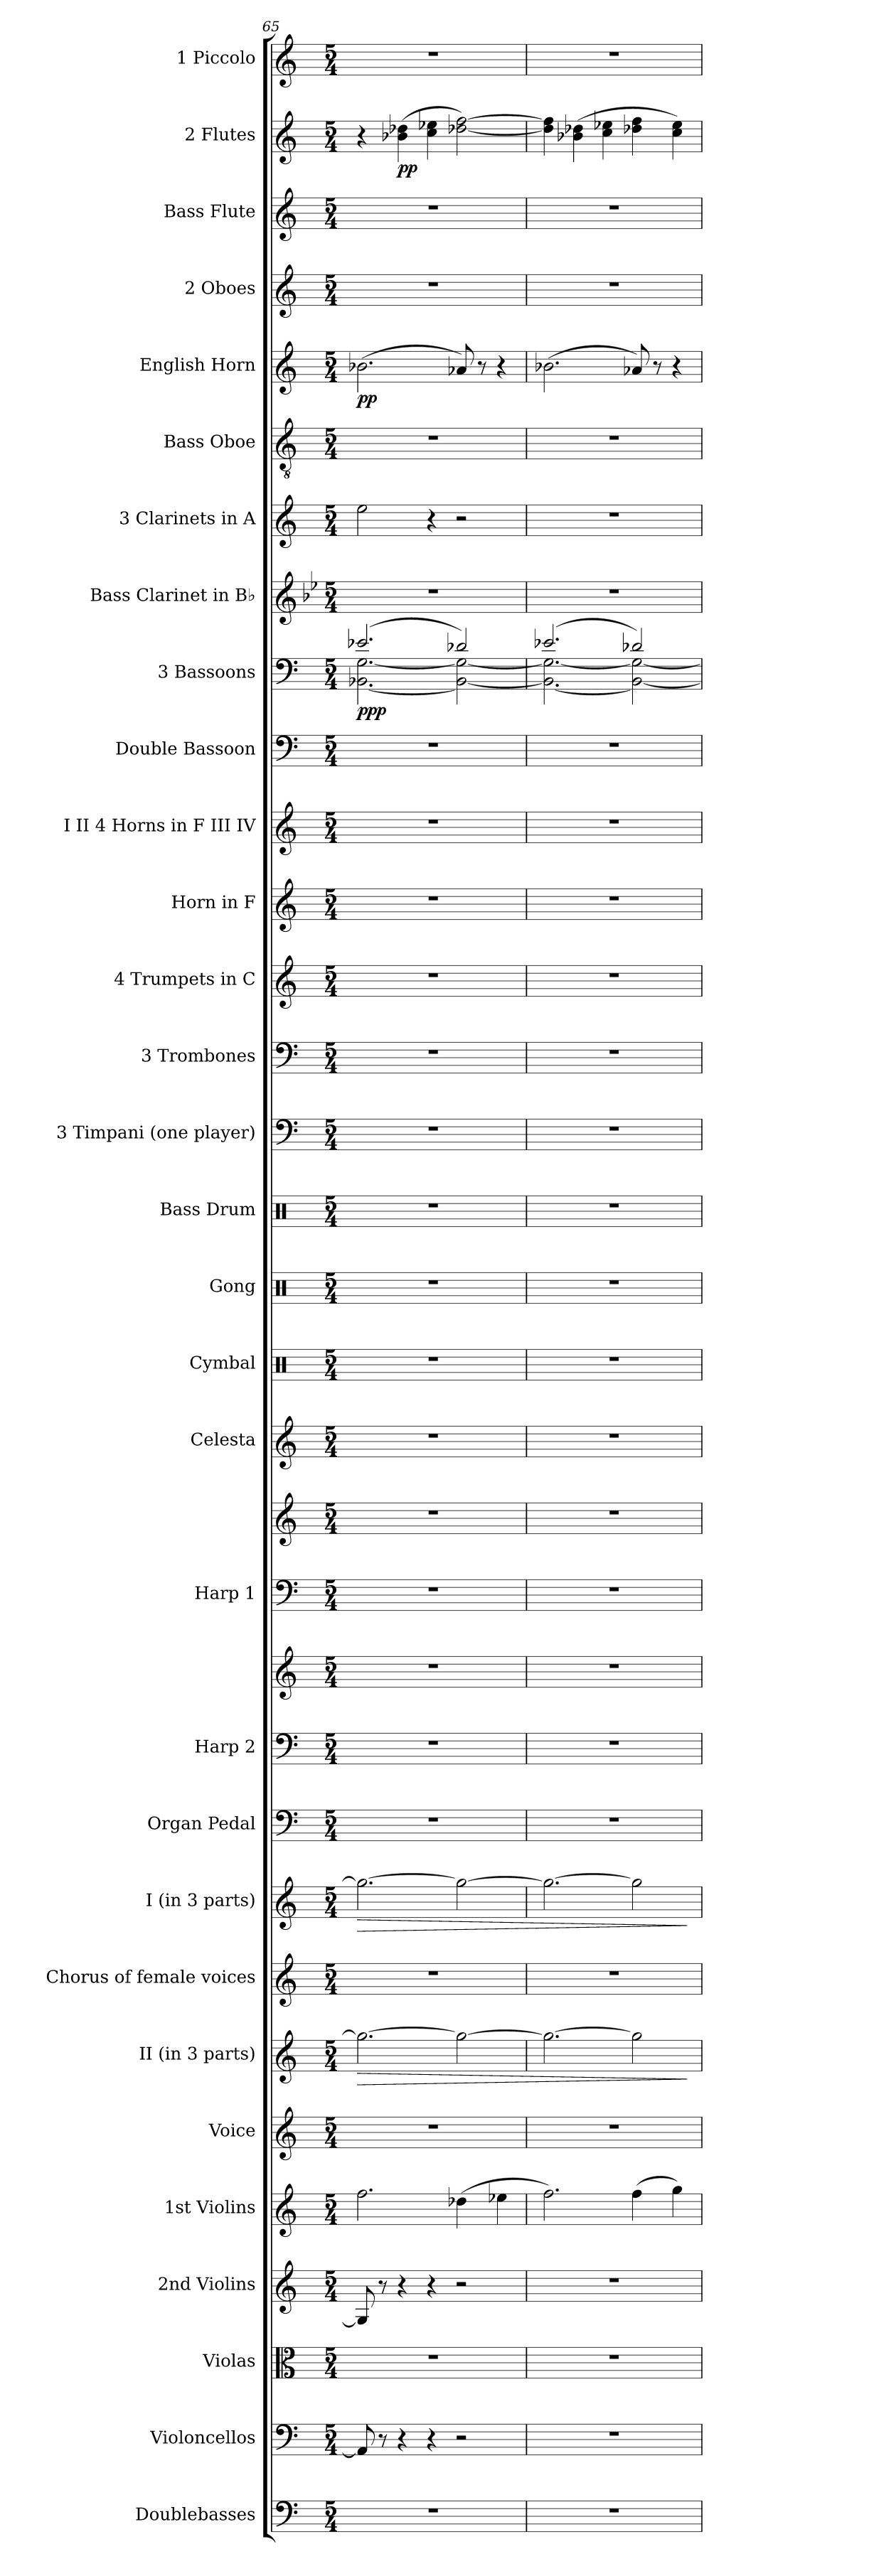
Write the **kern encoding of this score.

**kern	**kern	**kern	**kern	**kern	**kern	**kern	**dynam	**kern	**kern	**dynam	**kern	**kern	**kern	**kern	**kern	**kern	**kern	**kern	**kern	**kern	**kern	**kern	**kern	**kern	**kern	**kern	**dynam	**kern	**kern	**kern	**kern	**dynam	**kern	**kern	**kern	**dynam	**kern
*part31	*part30	*part29	*part28	*part27	*part26	*part25	*part25	*part24	*part23	*part23	*part22	*part21	*part21	*part20	*part20	*part19	*part18	*part17	*part16	*part15	*part14	*part13	*part12	*part11	*part10	*part9	*part9	*part8	*part7	*part6	*part5	*part5	*part4	*part3	*part2	*part2	*part1
*staff33	*staff32	*staff31	*staff30	*staff29	*staff28	*staff27	*staff27	*staff26	*staff25	*staff25	*staff24	*staff23	*staff22	*staff21	*staff20	*staff19	*staff18	*staff17	*staff16	*staff15	*staff14	*staff13	*staff12	*staff11	*staff10	*staff9	*staff9	*staff8	*staff7	*staff6	*staff5	*staff5	*staff4	*staff3	*staff2	*staff2	*staff1
*I"Doublebasses	*I"Violoncellos	*I"Violas	*I"2nd Violins	*I"1st Violins	*I"Voice	*I"II (in 3 parts)	*	*I"Chorus of female voices	*I"I (in 3 parts)	*	*I"Organ Pedal	*I"Harp 2	*	*I"Harp 1	*	*I"Celesta	*I"Cymbal	*I"Gong	*I"Bass Drum	*I"3 Timpani (one player)	*I"3 Trombones	*I"4 Trumpets in C	*I"Horn in F	*I"I  II 4 Horns in F                 III  IV	*I"Double Bassoon	*I"3 Bassoons	*	*I"Bass Clarinet in B♭	*I"3 Clarinets in A	*I"Bass Oboe	*I"English Horn	*	*I"2 Oboes	*I"Bass Flute	*I"2 Flutes	*	*I"1 Piccolo
*I'Db.	*I'Vc.	*I'Vas.	*	*I'Vns.	*	*	*	*I'Ch	*	*	*I'Org. Ped.	*	*	*	*	*I'Cel.	*I'Cym.	*I'Go.	*I'B. Dr.	*I'Timp.	*I'Trb.	*I'Trp.	*I'Hn	*I'Hrn.	*I'Dbn.	*I'Bn.	*	*I'Bcl.	*I'Cl.	*I'Bass Ob.	*I'E. H.	*	*I'Ob.	*I'Bass Fl.	*I'Fl.	*	*I'Picc.
*clefF4	*clefF4	*clefC3	*clefG2	*clefG2	*clefG2	*clefG2	*	*clefG2	*clefG2	*	*clefF4	*clefF4	*clefG2	*clefF4	*clefG2	*clefG2	*clefX	*clefX	*clefX	*clefF4	*clefF4	*clefG2	*clefG2	*clefG2	*clefF4	*clefF4	*	*clefG2	*clefG2	*clefGv2	*clefG2	*	*clefG2	*clefG2	*clefG2	*	*clefG2
*ITrd7c12	*	*	*	*	*	*	*	*	*	*	*	*	*	*	*	*ITrd-7c-12	*	*	*	*	*	*	*ITrd4c7	*ITrd4c7	*ITrd7c12	*	*	*ITrd8c14	*ITrd2c3	*	*ITrd4c7	*	*	*ITrd3c5	*	*	*ITrd-7c-12
*k[]	*k[]	*k[]	*k[]	*k[]	*k[]	*k[]	*	*k[]	*k[]	*	*k[]	*k[]	*k[]	*k[]	*k[]	*k[]	*k[]	*k[]	*k[]	*k[]	*k[]	*k[]	*k[b-]	*k[b-]	*k[]	*k[]	*	*k[b-e-]	*k[f#c#g#]	*k[]	*k[b-]	*	*k[]	*k[f#]	*k[]	*	*k[]
*M5/4	*M5/4	*M5/4	*M5/4	*M5/4	*M5/4	*M5/4	*	*M5/4	*M5/4	*	*M5/4	*M5/4	*M5/4	*M5/4	*M5/4	*M5/4	*M5/4	*M5/4	*M5/4	*M5/4	*M5/4	*M5/4	*M5/4	*M5/4	*M5/4	*M5/4	*	*M5/4	*M5/4	*M5/4	*M5/4	*	*M5/4	*M5/4	*M5/4	*	*M5/4
=65	=65	=65	=65	=65	=65	=65	=65	=65	=65	=65	=65	=65	=65	=65	=65	=65	=65	=65	=65	=65	=65	=65	=65	=65	=65	=65	=65	=65	=65	=65	=65	=65	=65	=65	=65	=65	=65
!	!	!	!	!	!	!	!LO:HP:b	!	!	!LO:HP:b	!	!	!	!	!	!	!	!	!	!	!	!	!	!	!	!	!LO:DY:b	!	!	!	!	!LO:DY:b	!	!	!	!	!
*	*	*	*	*	*	*	*	*	*	*	*	*	*	*	*	*	*	*	*	*	*	*	*	*	*	*^	*	*	*	*	*	*	*	*	*	*	*
4%5r	8AA/]	4%5r	8G/]	2.ff\	4%5r	2.gg\_	>	4%5r	2.gg\_	>	4%5r	4%5r	4%5r	4%5r	4%5r	4%5r	4%5r	4%5r	4%5r	4%5r	4%5r	4%5r	4%5r	4%5r	4%5r	(2.e-X/	[2.BB-X\ [2.G\	ppp	4%5r	2cc#\	4%5r	(2.e-X\	pp	4%5r	4%5r	4r	.	4%5r
.	8r	.	8r	.	.	.	.	.	.	.	.	.	.	.	.	.	.	.	.	.	.	.	.	.	.	.	.	.	.	.	.	.	.	.	.	.	.	.
!	!	!	!	!	!	!	!	!	!	!	!	!	!	!	!	!	!	!	!	!	!	!	!	!	!	!	!	!	!	!	!	!	!	!	!	!	!LO:DY:b	!
.	4r	.	4r	.	.	.	.	.	.	.	.	.	.	.	.	.	.	.	.	.	.	.	.	.	.	.	.	.	.	.	.	.	.	.	.	(>4b-X\ 4dd-X\	pp	.
.	4r	.	4r	.	.	.	.	.	.	.	.	.	.	.	.	.	.	.	.	.	.	.	.	.	.	.	.	.	.	4r	.	.	.	.	.	4cc\ 4ee-X\	.	.
.	2r	.	2r	(4dd-X\	.	2gg\_	.	.	2gg\_	.	.	.	.	.	.	.	.	.	.	.	.	.	.	.	.	2d-X/)	2BB-\_ 2G\_	.	.	2r	.	8d-X/)	.	.	.	[2dd-X\ [2ff\)	.	.
.	.	.	.	.	.	.	.	.	.	.	.	.	.	.	.	.	.	.	.	.	.	.	.	.	.	.	.	.	.	.	.	8r	.	.	.	.	.	.
.	.	.	.	4ee-X\	.	.	.	.	.	.	.	.	.	.	.	.	.	.	.	.	.	.	.	.	.	.	.	.	.	.	.	4r	.	.	.	.	.	.
=66	=66	=66	=66	=66	=66	=66	=66	=66	=66	=66	=66	=66	=66	=66	=66	=66	=66	=66	=66	=66	=66	=66	=66	=66	=66	=66	=66	=66	=66	=66	=66	=66	=66	=66	=66	=66	=66	=66
4%5r	4%5r	4%5r	4%5r	2.ff\)	4%5r	2.gg\_	.	4%5r	2.gg\_	.	4%5r	4%5r	4%5r	4%5r	4%5r	4%5r	4%5r	4%5r	4%5r	4%5r	4%5r	4%5r	4%5r	4%5r	4%5r	(2.e-X/	2.BB-\_ 2.G\_	.	4%5r	4%5r	4%5r	(2.e-X\	.	4%5r	4%5r	4dd-\] 4ff\]	.	4%5r
.	.	.	.	.	.	.	.	.	.	.	.	.	.	.	.	.	.	.	.	.	.	.	.	.	.	.	.	.	.	.	.	.	.	.	.	(>4b-X\ 4dd-X\	.	.
.	.	.	.	.	.	.	.	.	.	.	.	.	.	.	.	.	.	.	.	.	.	.	.	.	.	.	.	.	.	.	.	.	.	.	.	4cc\ 4ee-X\	.	.
.	.	.	.	(4ff\	.	2gg\]	.	.	2gg\]	.	.	.	.	.	.	.	.	.	.	.	.	.	.	.	.	2d-X/)	2BB-\_ 2G\_	.	.	.	.	8d-X/)	.	.	.	4dd-X\ 4ff\	.	.
.	.	.	.	.	.	.	.	.	.	.	.	.	.	.	.	.	.	.	.	.	.	.	.	.	.	.	.	.	.	.	.	8r	.	.	.	.	.	.
.	.	.	.	4gg\)	.	.	.	.	.	.	.	.	.	.	.	.	.	.	.	.	.	.	.	.	.	.	.	.	.	.	.	4r	.	.	.	4cc\ 4ee-\)	.	.
*	*	*	*	*	*	*	*	*	*	*	*	*	*	*	*	*	*	*	*	*	*	*	*	*	*	*v	*v	*	*	*	*	*	*	*	*	*	*	*
.	.	.	.	.	.	.	]	.	.	]	.	.	.	.	.	.	.	.	.	.	.	.	.	.	.	.	.	.	.	.	.	.	.	.	.	.	.
=	=	=	=	=	=	=	=	=	=	=	=	=	=	=	=	=	=	=	=	=	=	=	=	=	=	=	=	=	=	=	=	=	=	=	=	=	=
*-	*-	*-	*-	*-	*-	*-	*-	*-	*-	*-	*-	*-	*-	*-	*-	*-	*-	*-	*-	*-	*-	*-	*-	*-	*-	*-	*-	*-	*-	*-	*-	*-	*-	*-	*-	*-	*-
